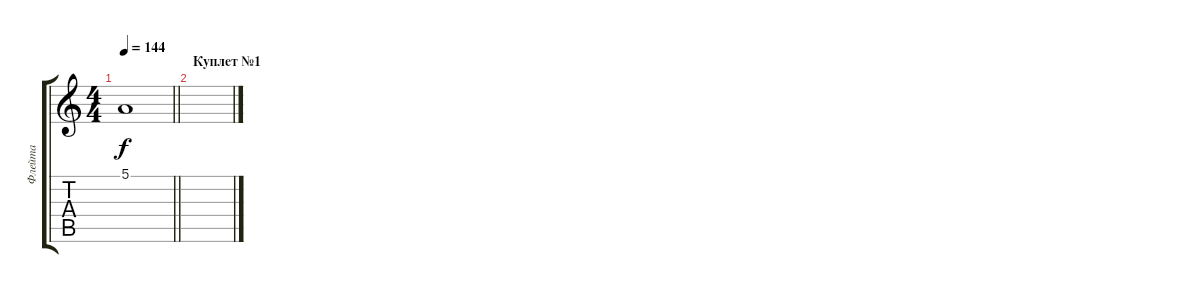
\track ("Флейта" "Флейта") {instrument flute}
\staff {score tabs}
\tuning (E4 B3 G3 D3 A2 E2) {hide}
\ts (4 4)
\tempo 144
\clef g2
\barLineRight lightlight
\ks c
5.1{t}.1{dy f} |
\section ("" "Куплет №1")
